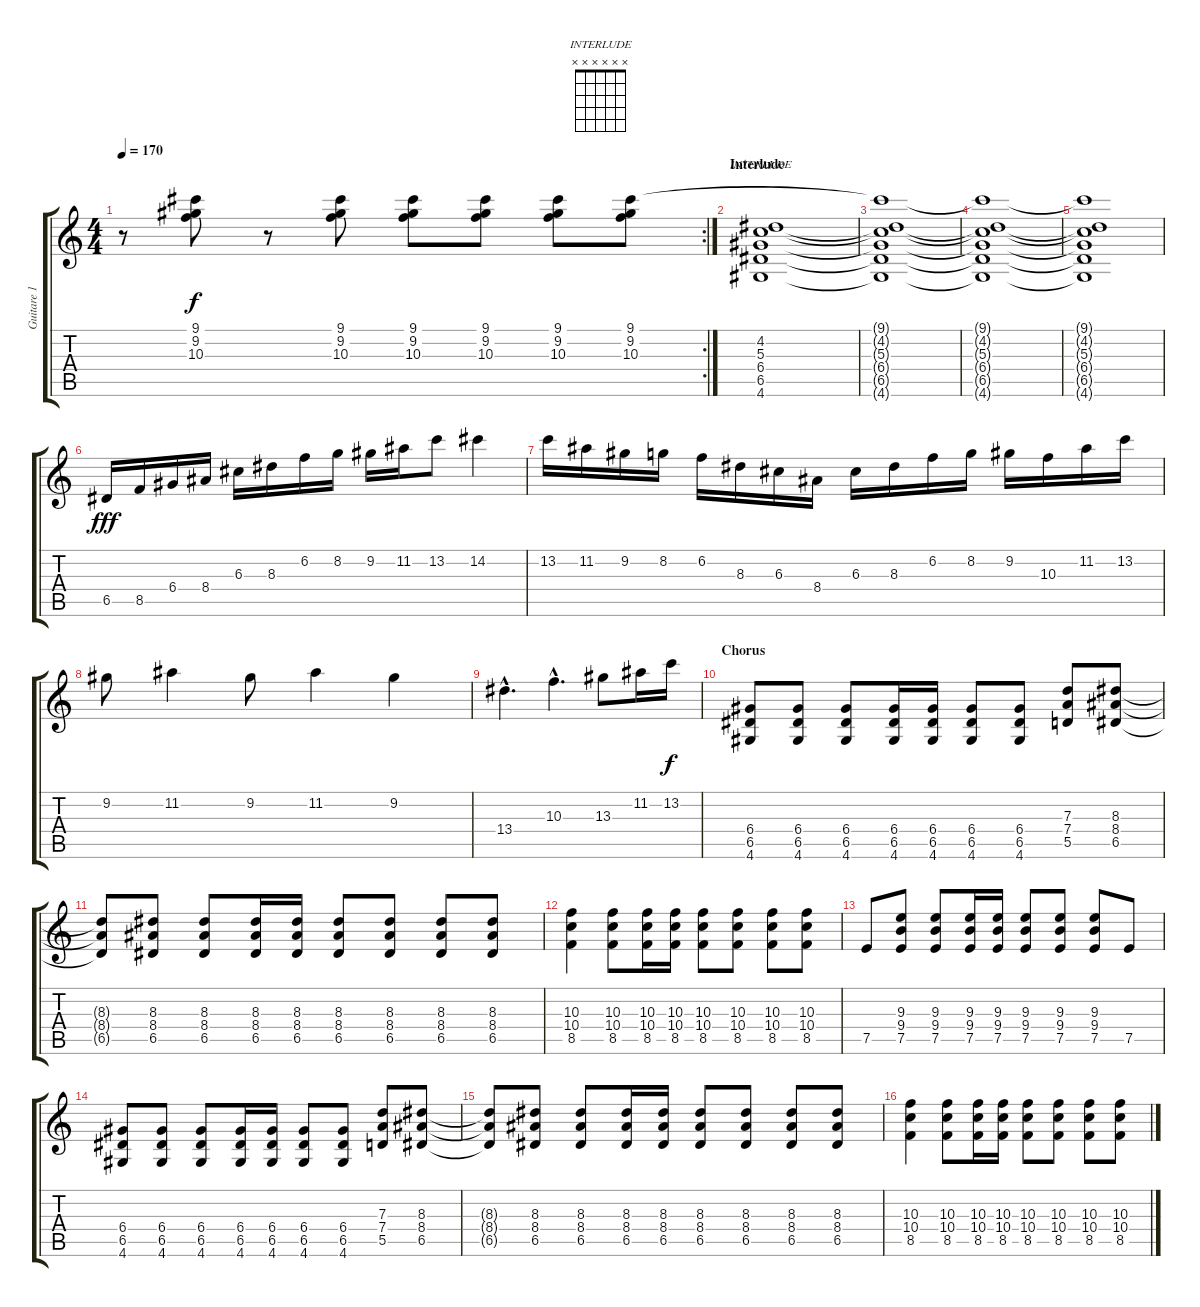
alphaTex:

\track ("Guitare 1" "Guitare 1") {instrument distortionguitar}
\staff {score tabs}
\tuning (E4 B3 G3 D3 A2 E2) {hide}
\chord ("INTERLUDE" x x x x x x) {firstfret 0}
\rc 2
\ts (4 4)
\tempo 170
\clef g2
\ks c
r.8{dy f} (9.1 9.2 10.3).8 r.8 (9.1 9.2 10.3).8 (9.1 9.2 10.3).8 (9.1 9.2 10.3).8 (9.1 9.2 10.3).8 (9.1 9.2 10.3).8 |
\section ("" "Interlude")
(4.2 5.3 6.4 6.5 4.6).1{ch "INTERLUDE"} |
(9.1{t} 4.2{t} 5.3{t} 6.4{t} 6.5{t} 4.6{t}).1 |
(9.1{t} 4.2{t} 5.3{t} 6.4{t} 6.5{t} 4.6{t}).1 |
(9.1{t} 4.2{t} 5.3{t} 6.4{t} 6.5{t} 4.6{t}).1 |
6.5.16{dy fff} 8.5.16 6.4.16 8.4.16 6.3.16 8.3.16 6.2.16 8.2.16 9.2.16 11.2.16 13.2.8 14.2.4 |
13.2.16 11.2.16 9.2.16 8.2.16 6.2.16 8.3.16 6.3.16 8.4.16 6.3.16 8.3.16 6.2.16 8.2.16 9.2.16 10.3.16 11.2.16 13.2.16 |
9.2.8 11.2.4 9.2.8 11.2.4 9.2.4 |
13.4{hac}.4{d} 10.3{hac}.4{d} 13.3.8 11.2.16 13.2.16{dy f} |
\section ("" "Chorus")
(6.4 6.5 4.6).8 (6.4 6.5 4.6).8 (6.4 6.5 4.6).8 (6.4 6.5 4.6).16 (6.4 6.5 4.6).16 (6.4 6.5 4.6).8 (6.4 6.5 4.6).8 (7.3 7.4 5.5).8 (8.3 8.4 6.5).8 |
(8.3{t} 8.4{t} 6.5{t}).8 (8.3 8.4 6.5).8 (8.3 8.4 6.5).8 (8.3 8.4 6.5).16 (8.3 8.4 6.5).16 (8.3 8.4 6.5).8 (8.3 8.4 6.5).8 (8.3 8.4 6.5).8 (8.3 8.4 6.5).8 |
(10.3 10.4 8.5).4 (10.3 10.4 8.5).8 (10.3 10.4 8.5).16 (10.3 10.4 8.5).16 (10.3 10.4 8.5).8 (10.3 10.4 8.5).8 (10.3 10.4 8.5).8 (10.3 10.4 8.5).8 |
7.5.8 (9.3 9.4 7.5).8 (9.3 9.4 7.5).8 (9.3 9.4 7.5).16 (9.3 9.4 7.5).16 (9.3 9.4 7.5).8 (9.3 9.4 7.5).8 (9.3 9.4 7.5).8 7.5.8 |
(6.4 6.5 4.6).8 (6.4 6.5 4.6).8 (6.4 6.5 4.6).8 (6.4 6.5 4.6).16 (6.4 6.5 4.6).16 (6.4 6.5 4.6).8 (6.4 6.5 4.6).8 (7.3 7.4 5.5).8 (8.3 8.4 6.5).8 |
(8.3{t} 8.4{t} 6.5{t}).8 (8.3 8.4 6.5).8 (8.3 8.4 6.5).8 (8.3 8.4 6.5).16 (8.3 8.4 6.5).16 (8.3 8.4 6.5).8 (8.3 8.4 6.5).8 (8.3 8.4 6.5).8 (8.3 8.4 6.5).8 |
(10.3 10.4 8.5).4 (10.3 10.4 8.5).8 (10.3 10.4 8.5).16 (10.3 10.4 8.5).16 (10.3 10.4 8.5).8 (10.3 10.4 8.5).8 (10.3 10.4 8.5).8 (10.3 10.4 8.5).8
